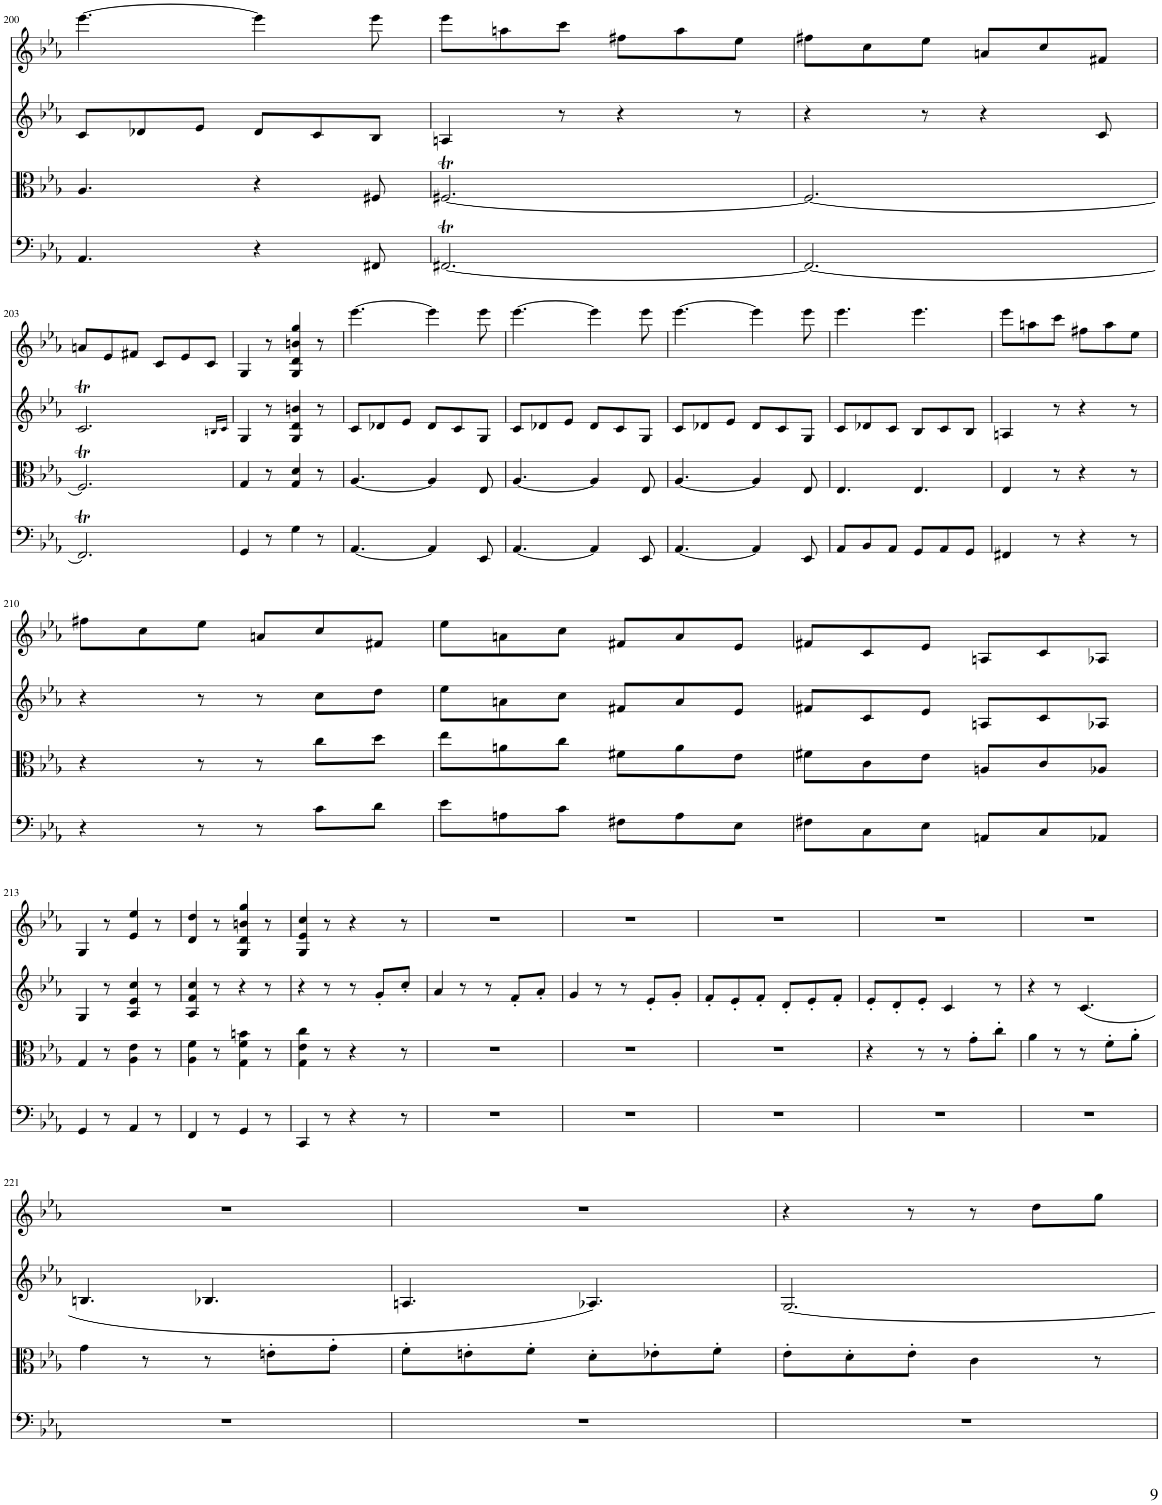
**kern	**kern	**kern	**kern
*part4	*part3	*part2	*part1
*staff4	*staff3	*staff2	*staff1
*I"Violoncello	*I"Viola	*I"Violin	*I"Violin
*I'Vc	*I'Vla	*I'Vln	*I'Vln
!!LO:PB:g=z
*clefF4	*clefC3	*clefG2	*clefG2
*k[b-e-a-]	*k[b-e-a-]	*k[b-e-a-]	*k[b-e-a-]
*M6/8	*M6/8	*M6/8	*M6/8
=200	=200	=200	=200
4.AA-/	4.A-/	8c/L	[4.eee-\
.	.	8d-X/	.
.	.	8e-/J	.
4r	4r	8d-/L	4eee-\]
.	.	8c/	.
8FF#X/	8F#X/	8B-/J	8eee-\
=201	=201	=201	=201
[2.FF#Xt/	[2.F#Xt/	4An/	8eee-\L
.	.	.	8aan\
.	.	8r	8ccc\J
.	.	4r	8ff#X\L
.	.	.	8aa\
.	.	8r	8ee-\J
=202	=202	=202	=202
2.FF#/_	2.F#/_	4r	8ff#X\L
.	.	.	8cc\
.	.	8r	8ee-\J
.	.	4r	8an/L
.	.	.	8cc/
.	.	8c/	8f#X/J
!!LO:LB:g=z
=203	=203	=203	=203
2.FF#t/]	2.F#t/]	2.cT/	8an/L
.	.	.	8e-/
.	.	.	8f#X/J
.	.	.	8c/L
.	.	.	8e-/
.	.	.	8c/J
.	.	16qBn/LL	.
.	.	16qc/JJ	.
=204	=204	=204	=204
4GG/	4G/	4G/	4G/
8r	8r	8r	8r
4G\	4G/ 4d/	4G/ 4d/ 4bn/	4G/ 4d/ 4bn/ 4gg/
8r	8r	8r	8r
=205	=205	=205	=205
[4.AA-/	[4.A-/	8c/L	[4.eee-\
.	.	8d-X/	.
.	.	8e-/J	.
4AA-/]	4A-/]	8d-/L	4eee-\]
.	.	8c/	.
8EE-/	8E-/	8G/J	8eee-\
=206	=206	=206	=206
[4.AA-/	[4.A-/	8c/L	[4.eee-\
.	.	8d-X/	.
.	.	8e-/J	.
4AA-/]	4A-/]	8d-/L	4eee-\]
.	.	8c/	.
8EE-/	8E-/	8G/J	8eee-\
=207	=207	=207	=207
[4.AA-/	[4.A-/	8c/L	[4.eee-\
.	.	8d-X/	.
.	.	8e-/J	.
4AA-/]	4A-/]	8d-/L	4eee-\]
.	.	8c/	.
8EE-/	8E-/	8G/J	8eee-\
=208	=208	=208	=208
8AA-/L	4.E-/	8c/L	4.eee-\
8BB-/	.	8d-X/	.
8AA-/J	.	8c/J	.
8GG/L	4.E-/	8B-/L	4.eee-\
8AA-/	.	8c/	.
8GG/J	.	8B-/J	.
=209	=209	=209	=209
4FF#X/	4E-/	4An/	8eee-\L
.	.	.	8aan\
8r	8r	8r	8ccc\J
4r	4r	4r	8ff#X\L
.	.	.	8aa\
8r	8r	8r	8ee-\J
!!LO:LB:g=z
=210	=210	=210	=210
4r	4r	4r	8ff#X\L
.	.	.	8cc\
8r	8r	8r	8ee-\J
8r	8r	8r	8an/L
8c\L	8cc\L	8cc\L	8cc/
8d\J	8dd\J	8dd\J	8f#X/J
=211	=211	=211	=211
8e-\L	8ee-\L	8ee-\L	8ee-\L
8An\	8an\	8an\	8an\
8c\J	8cc\J	8cc\J	8cc\J
8F#X\L	8f#X\L	8f#X/L	8f#X/L
8A\	8a\	8a/	8a/
8E-\J	8e-\J	8e-/J	8e-/J
=212	=212	=212	=212
8F#X\L	8f#X\L	8f#X/L	8f#X/L
8C\	8c\	8c/	8c/
8E-\J	8e-\J	8e-/J	8e-/J
8AAn/L	8An/L	8An/L	8An/L
8C/	8c/	8c/	8c/
8AA-X/J	8A-X/J	8A-X/J	8A-X/J
!!LO:LB:g=z
=213	=213	=213	=213
4GG/	4G/	4G/	4G/
8r	8r	8r	8r
4AA-/	4A-\ 4e-\	4A-/ 4e-/ 4cc/	4e-/ 4ee-/
8r	8r	8r	8r
=214	=214	=214	=214
4FF/	4A-\ 4f\	4A-/ 4f/ 4cc/	4d/ 4dd/
8r	8r	8r	8r
4GG/	4G\ 4f\ 4bn\	4r	4G/ 4d/ 4bn/ 4gg/
8r	8r	8r	8r
=215	=215	=215	=215
4CC/	4G\ 4e-\ 4cc\	4r	4G/ 4e-/ 4cc/
8r	8r	8r	8r
4r	4r	8r	4r
.	.	8g'/L	.
8r	8r	8cc'/J	8r
=216	=216	=216	=216
2.r	2.r	4a-/	2.r
.	.	8r	.
.	.	8r	.
.	.	8f'/L	.
.	.	8a-'/J	.
=217	=217	=217	=217
2.r	2.r	4g/	2.r
.	.	8r	.
.	.	8r	.
.	.	8e-'/L	.
.	.	8g'/J	.
=218	=218	=218	=218
2.r	2.r	8f'/L	2.r
.	.	8e-'/	.
.	.	8f'/J	.
.	.	8d'/L	.
.	.	8e-'/	.
.	.	8f'/J	.
=219	=219	=219	=219
2.r	4r	8e-'/L	2.r
.	.	8d'/	.
.	8r	8e-'/J	.
.	8r	4c/	.
.	8g'\L	.	.
.	8cc'\J	8r	.
=220	=220	=220	=220
2.r	4a-\	4r	2.r
.	8r	8r	.
.	8r	(4.c/	.
.	8f'\L	.	.
.	8a-'\J	.	.
!!LO:LB:g=z
=221	=221	=221	=221
2.r	4g\	4.Bn/	2.r
.	8r	.	.
.	8r	4.B-X/	.
.	8en'\L	.	.
.	8g'\J	.	.
=222	=222	=222	=222
2.r	8f'\L	4.An/	2.r
.	8en'\	.	.
.	8f'\J	.	.
.	8d'\L	4.A-X/)	.
.	8e-X'\	.	.
.	8f'\J	.	.
=223	=223	=223	=223
2.r	8e-'\L	[2.G/	4r
.	8d'\	.	.
.	8e-'\J	.	8r
.	4c\	.	8r
.	.	.	8dd\L
.	8r	.	8gg\J
=	=	=	=
*-	*-	*-	*-
